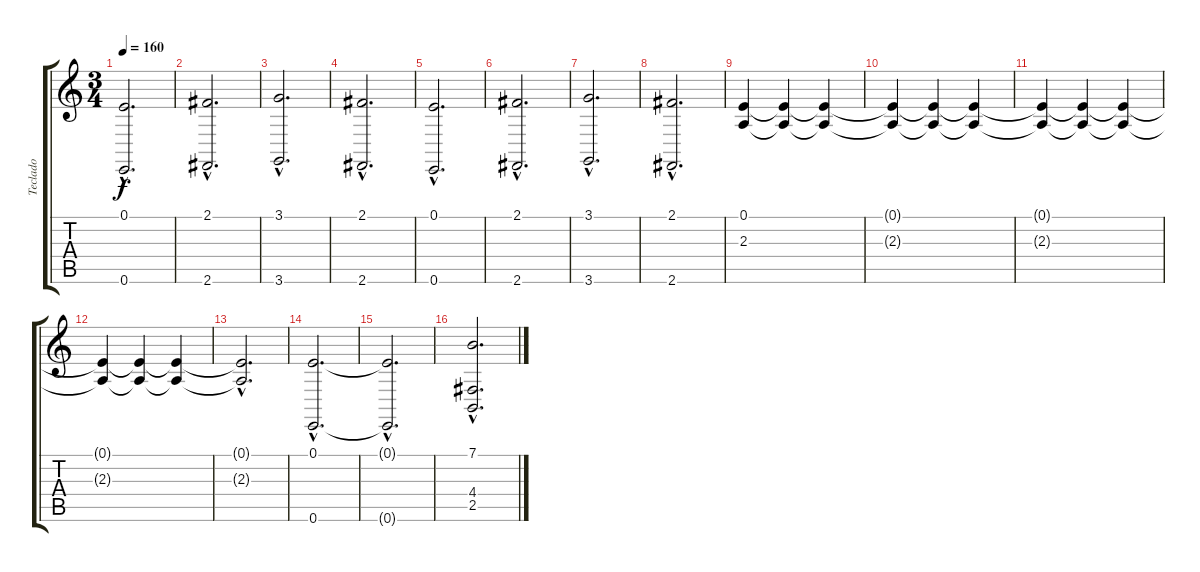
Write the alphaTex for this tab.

\track ("Teclado" "Teclado") {instrument stringensemble2}
\staff {score tabs}
\tuning (E4 B3 G3 D3 A2 E2) {hide}
\ts (3 4)
\tempo 160
\clef g2
\ks c
(0.1{hac} 0.6{hac}).2{d dy f} |
(2.1{hac} 2.6{hac}).2{d} |
(3.1{hac} 3.6{hac}).2{d} |
(2.1{hac} 2.6{hac}).2{d} |
(0.1{hac} 0.6{hac}).2{d} |
(2.1{hac} 2.6{hac}).2{d} |
(3.1{hac} 3.6{hac}).2{d} |
(2.1{hac} 2.6{hac}).2{d} |
(0.1 2.3).4 (0.1{t} 2.3{t}).4 (0.1{t} 2.3{t}).4 |
(0.1{t} 2.3{t}).4 (0.1{t} 2.3{t}).4 (0.1{t} 2.3{t}).4 |
(0.1{t} 2.3{t}).4 (0.1{t} 2.3{t}).4 (0.1{t} 2.3{t}).4 |
(0.1{t} 2.3{t}).4 (0.1{t} 2.3{t}).4 (0.1{t} 2.3{t}).4 |
(0.1{hac t} 2.3{hac t}).2{d} |
(0.1{hac} 0.6{hac}).2{d} |
(0.1{hac t} 0.6{hac t}).2{d} |
(7.1{hac} 4.4{hac} 2.5{hac}).2{d}
